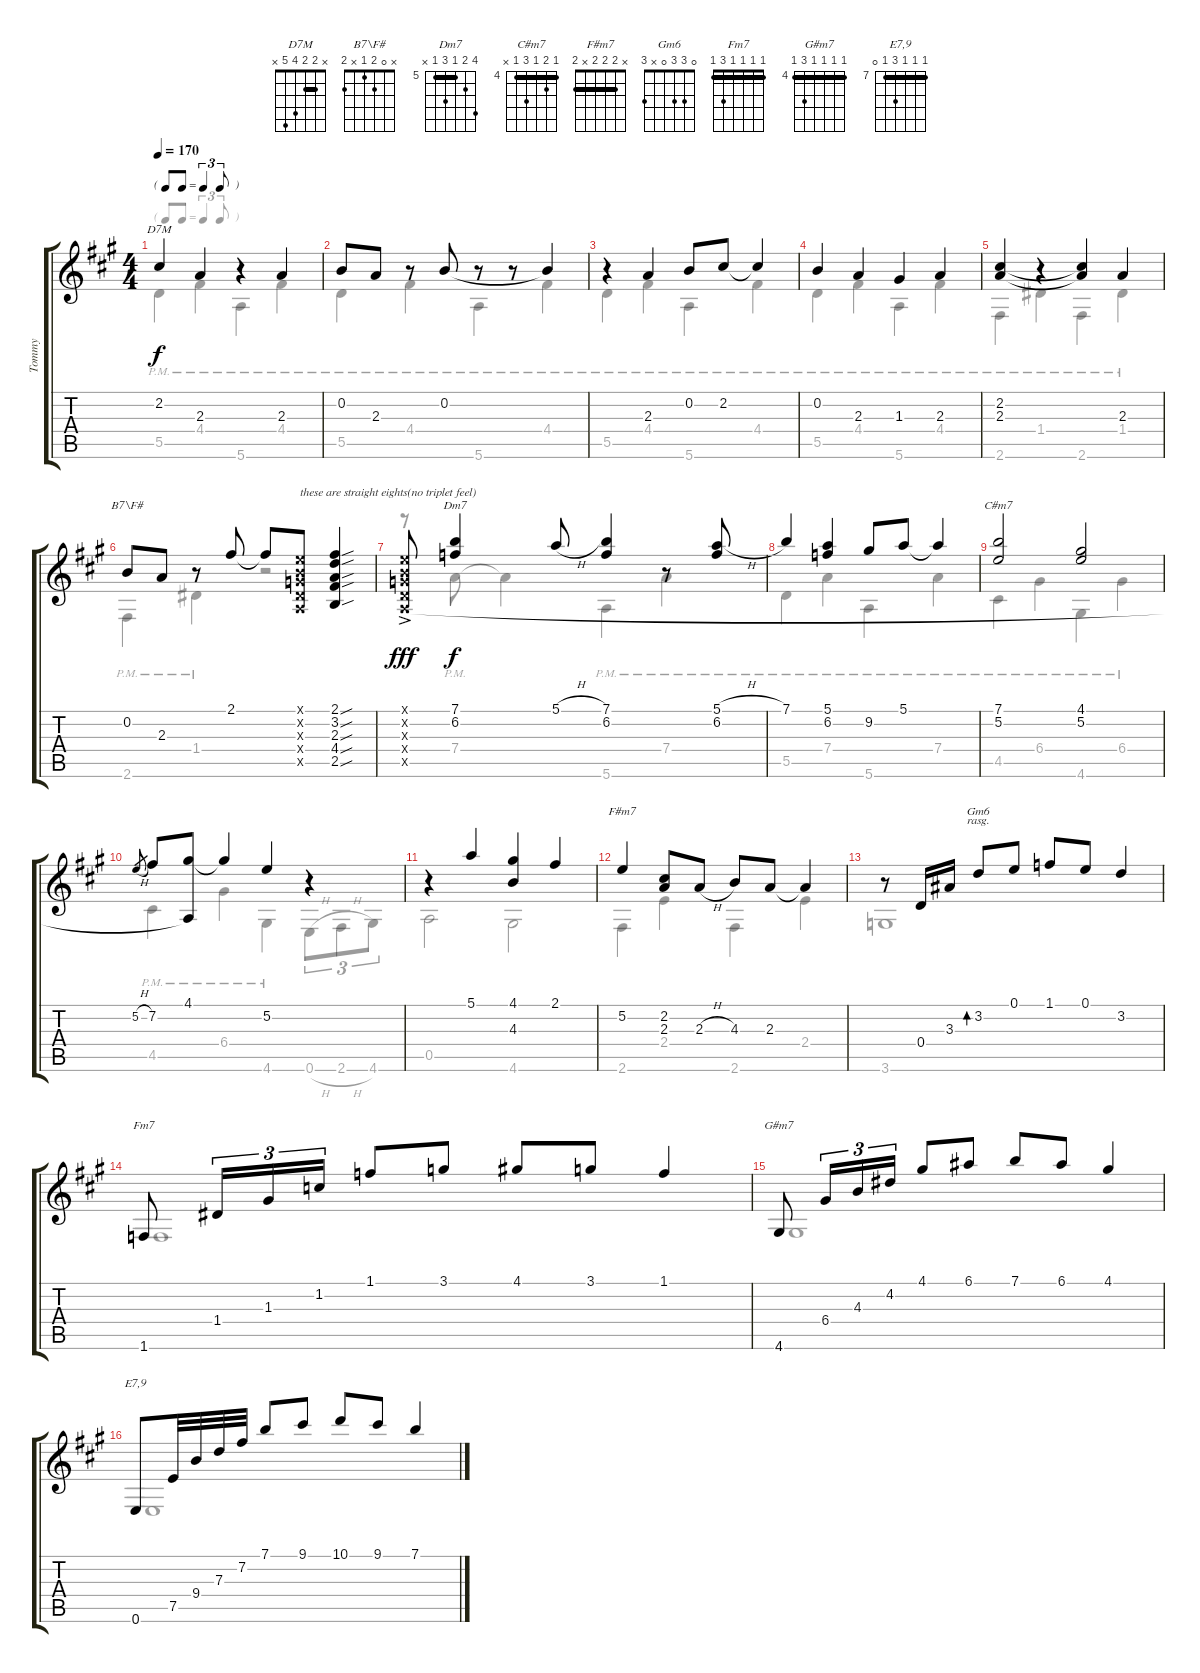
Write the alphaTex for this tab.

\track ("Tommy" "Tommy") {instrument acousticguitarsteel}
\staff {score tabs}
\tuning (E4 B3 G3 D3 A2 E2) {hide}
\chord ("D7M" x 2 2 4 5 x) {barre 2}
\chord ("B7\\F#" x 0 2 1 x 2)
\chord ("Dm7" 8 6 5 7 5 x) {firstfret 5 barre 5}
\chord ("C#m7" 4 5 4 6 4 x) {firstfret 4 barre 4}
\chord ("F#m7" x 2 2 2 x 2) {barre 2}
\chord ("Gm6" 0 3 3 0 x 3)
\chord ("Fm7" 1 1 1 1 3 1) {barre 1}
\chord ("G#m7" 4 4 4 4 6 4) {firstfret 4 barre 4}
\chord ("E7,9" 7 7 7 9 7 0) {firstfret 7 barre 7}
\voice
\ts (4 4)
\tf triplet8th
\tempo 170
\clef g2
\ks a
2.2.4{ch "D7M" dy f} 2.3.4 r.4 2.3.4 |
0.2.8 2.3.8 r.8 0.2.8 r.8 r.8 0.2{t}.4 |
r.4 2.3.4 0.2.8 2.2.8 2.2{t}.4 |
0.2.4 2.3.4 1.3.4 2.3.4 |
(2.2 2.3).4 r.4 (2.2{t} 2.3{t}).4 2.3.4 |
0.2.8{ch "B7\\F#"} 2.3.8 r.8 2.1.8 2.1{t}.8 (0.1{x} 0.2{x} 0.3{x} 0.4{x} 0.5{x}).8{txt "these are straight eights(no triplet feel)"} (2.1{sou} 3.2{sou} 2.3{sou} 4.4{sou} 2.5{sou}).4 |
(0.1{ac x} 0.2{ac x} 0.3{ac x} 0.4{ac x} 0.5{ac x}).8{dy fff} (7.1 6.2).4{ch "Dm7" dy f} 5.1{h}.8 (7.1 6.2).4 r.8 (5.1{h} 6.2).8 |
7.1.4 (5.1 6.2).4 9.2.8 5.1.8 5.1{t}.4 |
(7.1 5.2).2{ch "C#m7"} (4.1 5.2).2 |
5.2{h}.8{gr} 7.2.8 (4.1 0.5{t}).8 4.1{t}.4 5.2.4 r.4 |
r.4 5.1.4 (4.1 4.3).4 2.1.4 |
5.2.4{ch "F#m7"} (2.2 2.3).8 2.3{h}.8 4.3.8 2.3.8 2.3{t}.4 |
r.8 0.4.16 3.3.16 3.2.8{bd 240 ch "Gm6" rasg ii} 0.1.8 1.1.8 0.1.8 3.2.4 |
1.6.8{ch "Fm7"} 1.4.16{tu (3 2)} 1.3.16{tu (3 2)} 1.2.16{tu (3 2)} 1.1.8 3.1.8 4.1.8 3.1.8 1.1.4 |
4.6.8{ch "G#m7"} 6.4.16{tu (3 2)} 4.3.16{tu (3 2)} 4.2.16{tu (3 2)} 4.1.8 6.1.8 7.1.8 6.1.8 4.1.4 |
0.6.8{ch "E7,9"} 7.5.32 9.4.32 7.3.32 7.2.32 7.1.8 9.1.8 10.1.8 9.1.8 7.1.4
\voice
\clef g2
\ottava regular
\simile none
\ks a
5.5{pm}.4{dy f} 4.4{pm}.4 5.6{pm}.4 4.4{pm}.4 |
5.5{pm}.4 4.4{pm}.4 5.6{pm}.4 4.4{pm}.4 |
5.5{pm}.4 4.4{pm}.4 5.6{pm}.4 4.4{pm}.4 |
5.5{pm}.4 4.4{pm}.4 5.6{pm}.4 4.4{pm}.4 |
2.6{pm}.4 1.4{pm}.4 2.6{pm}.4 1.4{pm}.4 |
2.6{pm}.4 1.4{pm}.4 r.2 |
r.8 7.4{pm}.8 7.4{t}.4 5.6{pm}.4 7.4{pm}.4 |
5.5{pm}.4 7.4{pm}.4 5.6{pm}.4 7.4{pm}.4 |
4.5{pm}.4 6.4{pm}.4 4.6{pm}.4 6.4{pm}.4 |
4.5{pm}.4 6.4{pm}.4 4.6{pm}.4 0.6{h}.8{tu (3 2)} 2.6{h}.8{tu (3 2)} 4.6.8{tu (3 2)} |
0.5.2 4.6.2 |
2.6.4 2.4.4 2.6.4 2.4.4 |
3.6.1 |
1.6.1 |
4.6.1 |
0.6.1
